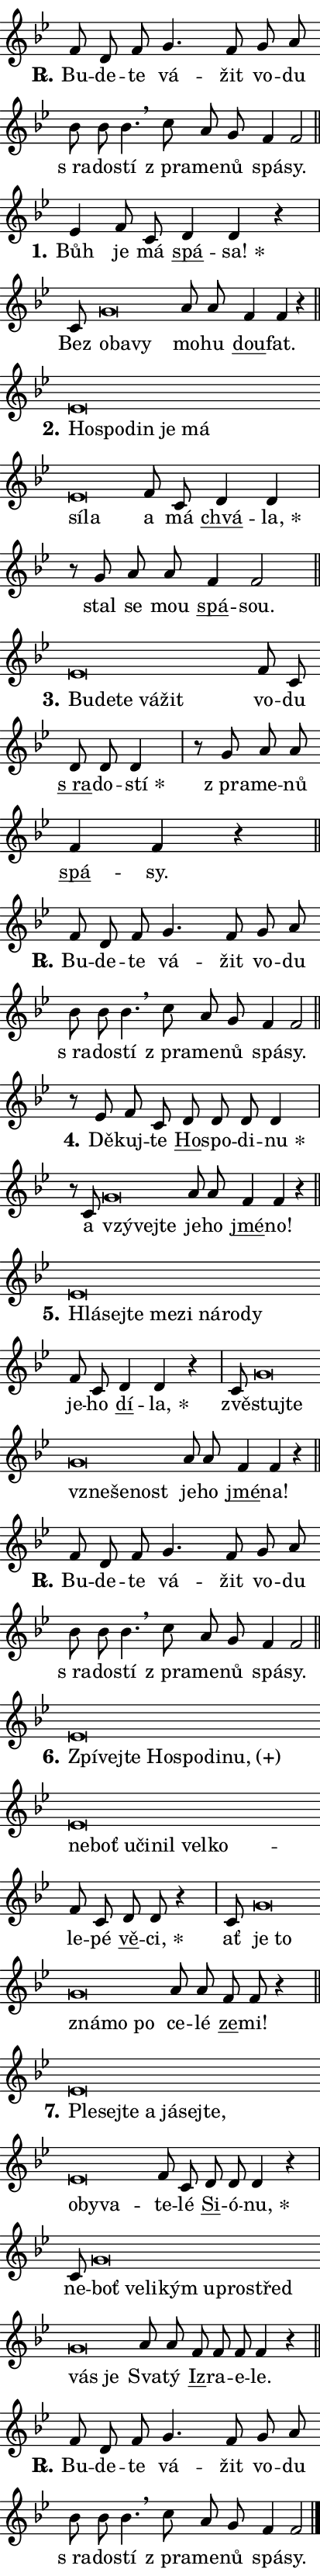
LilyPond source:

\version "2.24.0"
\header { tagline = "" }
\paper {
  indent = 0\cm
  top-margin = 0\cm
  right-margin = 0\cm
  bottom-margin = 0\cm
  left-margin = 0\cm
  paper-width = 7\cm
  page-breaking = #ly:one-page-breaking
  system-system-spacing.basic-distance = #11
  score-system-spacing.basic-distance = #11
  ragged-last = ##f
}


%% Author: Thomas Morley
%% https://lists.gnu.org/archive/html/lilypond-user/2020-05/msg00002.html
#(define (line-position grob)
"Returns position of @var[grob} in current system:
   @code{'start}, if at first time-step
   @code{'end}, if at last time-step
   @code{'middle} otherwise
"
  (let* ((col (ly:item-get-column grob))
         (ln (ly:grob-object col 'left-neighbor))
         (rn (ly:grob-object col 'right-neighbor))
         (col-to-check-left (if (ly:grob? ln) ln col))
         (col-to-check-right (if (ly:grob? rn) rn col))
         (break-dir-left
           (and
             (ly:grob-property col-to-check-left 'non-musical #f)
             (ly:item-break-dir col-to-check-left)))
         (break-dir-right
           (and
             (ly:grob-property col-to-check-right 'non-musical #f)
             (ly:item-break-dir col-to-check-right))))
        (cond ((eqv? 1 break-dir-left) 'start)
              ((eqv? -1 break-dir-right) 'end)
              (else 'middle))))

#(define (tranparent-at-line-position vctor)
  (lambda (grob)
  "Relying on @code{line-position} select the relevant enry from @var{vctor}.
Used to determine transparency,"
    (case (line-position grob)
      ((end) (not (vector-ref vctor 0)))
      ((middle) (not (vector-ref vctor 1)))
      ((start) (not (vector-ref vctor 2))))))

noteHeadBreakVisibility =
#(define-music-function (break-visibility)(vector?)
"Makes @code{NoteHead}s transparent relying on @var{break-visibility}"
#{
  \override NoteHead.transparent =
    #(tranparent-at-line-position break-visibility)
#})

#(define delete-ledgers-for-transparent-note-heads
  (lambda (grob)
    "Reads whether a @code{NoteHead} is transparent.
If so this @code{NoteHead} is removed from @code{'note-heads} from
@var{grob}, which is supposed to be @code{LedgerLineSpanner}.
As a result ledgers are not printed for this @code{NoteHead}"
    (let* ((nhds-array (ly:grob-object grob 'note-heads))
           (nhds-list
             (if (ly:grob-array? nhds-array)
                 (ly:grob-array->list nhds-array)
                 '()))
           ;; Relies on the transparent-property being done before
           ;; Staff.LedgerLineSpanner.after-line-breaking is executed.
           ;; This is fragile ...
           (to-keep
             (remove
               (lambda (nhd)
                 (ly:grob-property nhd 'transparent #f))
               nhds-list)))
      ;; TODO find a better method to iterate over grob-arrays, similiar
      ;; to filter/remove etc for lists
      ;; For now rebuilt from scratch
      (set! (ly:grob-object grob 'note-heads)  '())
      (for-each
        (lambda (nhd)
          (ly:pointer-group-interface::add-grob grob 'note-heads nhd))
        to-keep))))

hideNotes = {
  \noteHeadBreakVisibility #begin-of-line-visible
}
unHideNotes = {
  \noteHeadBreakVisibility #all-visible
}

% work-around for resetting accidentals
% https://lilypond.org/doc/v2.23/Documentation/notation/displaying-rhythms#unmetered-music
cadenzaMeasure = {
  \cadenzaOff
  \partial 1024 s1024
  \cadenzaOn
}

#(define-markup-command (accent layout props text) (markup?)
  "Underline accented syllable"
  (interpret-markup layout props
    #{\markup \override #'(offset . 4.3) \underline { #text }#}))

responsum = \markup \concat {
  "R" \hspace #-1.05 \path #0.1 #'((moveto 0 0.07) (lineto 0.9 0.8)) \hspace #0.05 "."
}

\layout {
    \context {
        \Staff
        \remove "Time_signature_engraver"
        \override LedgerLineSpanner.after-line-breaking = #delete-ledgers-for-transparent-note-heads
    }
    \context {
        \Voice {
            \override NoteHead.output-attributes = #'((class . "notehead"))
            \override Hairpin.height = #0.55
        }
    }
    \context {
        \Lyrics {
            \override StanzaNumber.output-attributes = #'((class . "stanzanumber"))
            \override LyricSpace.minimum-distance = #0.9
            \override LyricText.font-name = #"TeX Gyre Schola"
            \override LyricText.font-size = 1
            \override StanzaNumber.font-name = #"TeX Gyre Schola Bold"
            \override StanzaNumber.font-size = 1
        }
    }
}

% magnetic-lyrics.ily
%
%   written by
%     Jean Abou Samra <jean@abou-samra.fr>
%     Werner Lemberg <wl@gnu.org>
%
%   adapted by
%     Jiri Hon <jiri.hon@gmail.com>
%
% Version 2022-Apr-15

% https://www.mail-archive.com/lilypond-user@gnu.org/msg149350.html

#(define (Left_hyphen_pointer_engraver context)
   "Collect syllable-hyphen-syllable occurrences in lyrics and store
them in properties.  This engraver only looks to the left.  For
example, if the lyrics input is @code{foo -- bar}, it does the
following.

@itemize @bullet
@item
Set the @code{text} property of the @code{LyricHyphen} grob between
@q{foo} and @q{bar} to @code{foo}.

@item
Set the @code{left-hyphen} property of the @code{LyricText} grob with
text @q{foo} to the @code{LyricHyphen} grob between @q{foo} and
@q{bar}.
@end itemize

Use this auxiliary engraver in combination with the
@code{lyric-@/text::@/apply-@/magnetic-@/offset!} hook."
   (let ((hyphen #f)
         (text #f))
     (make-engraver
      (acknowledgers
       ((lyric-syllable-interface engraver grob source-engraver)
        (set! text grob)))
      (end-acknowledgers
       ((lyric-hyphen-interface engraver grob source-engraver)
        ;(when (not (grob::has-interface grob 'lyric-space-interface))
          (set! hyphen grob)));)
      ((stop-translation-timestep engraver)
       (when (and text hyphen)
         (ly:grob-set-object! text 'left-hyphen hyphen))
       (set! text #f)
       (set! hyphen #f)))))

#(define (lyric-text::apply-magnetic-offset! grob)
   "If the space between two syllables is less than the value in
property @code{LyricText@/.details@/.squash-threshold}, move the right
syllable to the left so that it gets concatenated with the left
syllable.

Use this function as a hook for
@code{LyricText@/.after-@/line-@/breaking} if the
@code{Left_@/hyphen_@/pointer_@/engraver} is active."
   (let ((hyphen (ly:grob-object grob 'left-hyphen #f)))
     (when hyphen
       (let ((left-text (ly:spanner-bound hyphen LEFT)))
         (when (grob::has-interface left-text 'lyric-syllable-interface)
           (let* ((common (ly:grob-common-refpoint grob left-text X))
                  (this-x-ext (ly:grob-extent grob common X))
                  (left-x-ext
                   (begin
                     ;; Trigger magnetism for left-text.
                     (ly:grob-property left-text 'after-line-breaking)
                     (ly:grob-extent left-text common X)))
                  ;; `delta` is the gap width between two syllables.
                  (delta (- (interval-start this-x-ext)
                            (interval-end left-x-ext)))
                  (details (ly:grob-property grob 'details))
                  (threshold (assoc-get 'squash-threshold details 0.2)))
             (when (< delta threshold)
               (let* (;; We have to manipulate the input text so that
                      ;; ligatures crossing syllable boundaries are not
                      ;; disabled.  For languages based on the Latin
                      ;; script this is essentially a beautification.
                      ;; However, for non-Western scripts it can be a
                      ;; necessity.
                      (lt (ly:grob-property left-text 'text))
                      (rt (ly:grob-property grob 'text))
                      (is-space (grob::has-interface hyphen 'lyric-space-interface))
                      (space (if is-space " " ""))
                      (space-markup (grob-interpret-markup grob " "))
                      (space-size (interval-length (ly:stencil-extent space-markup X)))
                      (extra-delta (if is-space space-size 0))
                      ;; Append new syllable.
                      (ltrt-space (if (and (string? lt) (string? rt))
                                (string-append lt space rt)
                                (make-concat-markup (list lt space rt))))
                      ;; Right-align `ltrt` to the right side.
                      (ltrt-space-markup (grob-interpret-markup
                               grob
                               (make-translate-markup
                                (cons (interval-length this-x-ext) 0)
                                (make-right-align-markup ltrt-space)))))
                 (begin
                   ;; Don't print `left-text`.
                   (ly:grob-set-property! left-text 'stencil #f)
                   ;; Set text and stencil (which holds all collected
                   ;; syllables so far) and shift it to the left.
                   (ly:grob-set-property! grob 'text ltrt-space)
                   (ly:grob-set-property! grob 'stencil ltrt-space-markup)
                   (ly:grob-translate-axis! grob (- (- delta extra-delta)) X))))))))))


#(define (lyric-hyphen::displace-bounds-first grob)
   ;; Make very sure this callback isn't triggered too early.
   (let ((left (ly:spanner-bound grob LEFT))
         (right (ly:spanner-bound grob RIGHT)))
     (ly:grob-property left 'after-line-breaking)
     (ly:grob-property right 'after-line-breaking)
     (ly:lyric-hyphen::print grob)))

squashThreshold = #0.4

\layout {
  \context {
    \Lyrics
    \consists #Left_hyphen_pointer_engraver
    \override LyricText.after-line-breaking =
      #lyric-text::apply-magnetic-offset!
    \override LyricHyphen.stencil = #lyric-hyphen::displace-bounds-first
    \override LyricText.details.squash-threshold = \squashThreshold
    \override LyricHyphen.minimum-distance = 0
    \override LyricHyphen.minimum-length = \squashThreshold
  }
}

squash = \override LyricText.details.squash-threshold = 9999
unSquash = \override LyricText.details.squash-threshold = \squashThreshold

left = \override LyricText.self-alignment-X = #LEFT
unLeft = \revert LyricText.self-alignment-X

starOffset = #(lambda (grob) 
                (let ((x_offset (ly:self-alignment-interface::aligned-on-x-parent grob)))
                  (if (= x_offset 0) 0 (+ x_offset 1.2))))

star = #(define-music-function (syllable)(string?)
"Append star separator at the end of a syllable"
#{
  \once \override LyricText.X-offset = #starOffset
  \lyricmode { \markup {
    #syllable
    \override #'((font-name . "TeX Gyre Schola Bold")) \hspace #0.2 \lower #0.65 \larger "*"
  } }
#})

starAccent = #(define-music-function (syllable)(string?)
"Append star separator at the end of a syllable and make accent"
#{
  \once \override LyricText.X-offset = #starOffset
  \lyricmode { \markup {
    \accent #syllable
    \override #'((font-name . "TeX Gyre Schola Bold")) \hspace #0.2 \lower #0.65 \larger "*"
  } }
#})

breath = #(define-music-function (syllable)(string?)
"Append breathing indicator at the end of a syllable"
#{
  \lyricmode { \markup { #syllable "+" } }
#})

optionalBreath = #(define-music-function (syllable)(string?)
"Append optional breathing indicator at the end of a syllable"
#{
  \lyricmode { \markup { #syllable "(+)" } }
#})


\score {
    <<
        \new Voice = "melody" { \cadenzaOn \key bes \major \relative { f'8 d f g4. f8 \bar "" g a \bar "" bes bes bes4. \breathe \bar "" c8 a g \bar "" f4 f2 \cadenzaMeasure \bar "||" \break } }
        \new Lyrics \lyricsto "melody" { \lyricmode { \set stanza = \responsum
Bu -- de -- te vá -- žit vo -- du "s ra" -- do -- stí "z pra" -- me -- nů spá -- sy. } }
    >>
    \layout {}
}

\score {
    <<
        \new Voice = "melody" { \cadenzaOn \key bes \major \relative { es'4 f8 c \bar "" d4 d r \cadenzaMeasure \bar "|" c8 g'\breve*1/16 \hideNotes \breve*1/16 \breve*1/16 \bar "" \unHideNotes a8 a \bar "" f4 f r \cadenzaMeasure \bar "||" \break } }
        \new Lyrics \lyricsto "melody" { \lyricmode { \set stanza = "1."
Bůh je má \markup \accent spá -- \star sa! Bez \left o -- \squash ba -- vy \unLeft \unSquash mo -- hu \markup \accent dou -- fat. } }
    >>
    \layout {}
}

\score {
    <<
        \new Voice = "melody" { \cadenzaOn \key bes \major \relative { es'\breve*1/16 \hideNotes \breve*1/16 \bar "" \breve*1/16 \bar "" \breve*1/16 \bar "" \breve*1/16 \bar "" \breve*1/16 \breve*1/16 \bar "" \unHideNotes f8 c \bar "" d4 d \cadenzaMeasure \bar "|" r8 g a8 a \bar "" f4 f2 \cadenzaMeasure \bar "||" \break } }
        \new Lyrics \lyricsto "melody" { \lyricmode { \set stanza = "2."
\left Ho -- \squash spo -- din je má sí -- la \unLeft \unSquash a má \markup \accent chvá -- \star la, stal se mou \markup \accent spá -- sou. } }
    >>
    \layout {}
}

\score {
    <<
        \new Voice = "melody" { \cadenzaOn \key bes \major \relative { es'\breve*1/16 \hideNotes \breve*1/16 \bar "" \breve*1/16 \bar "" \breve*1/16 \breve*1/16 \bar "" \unHideNotes f8 c \bar "" d d d4 \cadenzaMeasure \bar "|" r8 g a a \bar "" f4 f r \cadenzaMeasure \bar "||" \break } }
        \new Lyrics \lyricsto "melody" { \lyricmode { \set stanza = "3."
\left Bu -- \squash de -- te vá -- žit \unLeft \unSquash vo -- du \markup \accent "s ra" -- do -- \star stí "z pra" -- me -- nů \markup \accent spá -- sy. } }
    >>
    \layout {}
}

\score {
    <<
        \new Voice = "melody" { \cadenzaOn \key bes \major \relative { f'8 d f g4. f8 \bar "" g a \bar "" bes bes bes4. \breathe \bar "" c8 a g \bar "" f4 f2 \cadenzaMeasure \bar "||" \break } }
        \new Lyrics \lyricsto "melody" { \lyricmode { \set stanza = \responsum
Bu -- de -- te vá -- žit vo -- du "s ra" -- do -- stí "z pra" -- me -- nů spá -- sy. } }
    >>
    \layout {}
}

\score {
    <<
        \new Voice = "melody" { \cadenzaOn \key bes \major \relative { r8 es' f c \bar "" d d d d4 \cadenzaMeasure \bar "|" r8 c8 g'\breve*1/16 \hideNotes \breve*1/16 \breve*1/16 \bar "" \unHideNotes a8 a \bar "" f4 f r \cadenzaMeasure \bar "||" \break } }
        \new Lyrics \lyricsto "melody" { \lyricmode { \set stanza = "4."
Dě -- kuj -- te \markup \accent Ho -- spo -- di -- \star nu a \left vzý -- \squash vej -- te \unLeft \unSquash je -- ho \markup \accent jmé -- no! } }
    >>
    \layout {}
}

\score {
    <<
        \new Voice = "melody" { \cadenzaOn \key bes \major \relative { es'\breve*1/16 \hideNotes \breve*1/16 \bar "" \breve*1/16 \bar "" \breve*1/16 \bar "" \breve*1/16 \bar "" \breve*1/16 \bar "" \breve*1/16 \breve*1/16 \bar "" \unHideNotes f8 c \bar "" d4 d r \cadenzaMeasure \bar "|" c8 g'\breve*1/16 \hideNotes \breve*1/16 \bar "" \breve*1/16 \bar "" \breve*1/16 \breve*1/16 \bar "" \unHideNotes a8 a \bar "" f4 f r \cadenzaMeasure \bar "||" \break } }
        \new Lyrics \lyricsto "melody" { \lyricmode { \set stanza = "5."
\left Hlá -- \squash sej -- te me -- zi ná -- ro -- dy \unLeft \unSquash je -- ho \markup \accent dí -- \star la, zvě -- \left stuj -- \squash te vzne -- še -- nost \unLeft \unSquash je -- ho \markup \accent jmé -- na! } }
    >>
    \layout {}
}

\score {
    <<
        \new Voice = "melody" { \cadenzaOn \key bes \major \relative { f'8 d f g4. f8 \bar "" g a \bar "" bes bes bes4. \breathe \bar "" c8 a g \bar "" f4 f2 \cadenzaMeasure \bar "||" \break } }
        \new Lyrics \lyricsto "melody" { \lyricmode { \set stanza = \responsum
Bu -- de -- te vá -- žit vo -- du "s ra" -- do -- stí "z pra" -- me -- nů spá -- sy. } }
    >>
    \layout {}
}

\score {
    <<
        \new Voice = "melody" { \cadenzaOn \key bes \major \relative { es'\breve*1/16 \hideNotes \breve*1/16 \bar "" \breve*1/16 \bar "" \breve*1/16 \bar "" \breve*1/16 \bar "" \breve*1/16 \bar "" \breve*1/16 \bar "" \breve*1/16 \bar "" \breve*1/16 \bar "" \breve*1/16 \bar "" \breve*1/16 \bar "" \breve*1/16 \bar "" \breve*1/16 \breve*1/16 \bar "" \unHideNotes f8 c \bar "" d d r4 \cadenzaMeasure \bar "|" c8 g'\breve*1/16 \hideNotes \breve*1/16 \bar "" \breve*1/16 \bar "" \breve*1/16 \breve*1/16 \bar "" \unHideNotes a8 a \bar "" f f r4 \cadenzaMeasure \bar "||" \break } }
        \new Lyrics \lyricsto "melody" { \lyricmode { \set stanza = "6."
\left Zpí -- \squash vej -- te Ho -- spo -- di -- \optionalBreath nu, ne -- boť u -- či -- nil vel -- ko -- \unLeft \unSquash le -- pé \markup \accent vě -- \star ci, ať \left je \squash to zná -- mo po \unLeft \unSquash ce -- lé \markup \accent ze -- mi! } }
    >>
    \layout {}
}

\score {
    <<
        \new Voice = "melody" { \cadenzaOn \key bes \major \relative { es'\breve*1/16 \hideNotes \breve*1/16 \bar "" \breve*1/16 \bar "" \breve*1/16 \bar "" \breve*1/16 \bar "" \breve*1/16 \bar "" \breve*1/16 \bar "" \breve*1/16 \bar "" \breve*1/16 \breve*1/16 \bar "" \unHideNotes f8 c \bar "" d d d4 r \cadenzaMeasure \bar "|" c8 g'\breve*1/16 \hideNotes \breve*1/16 \bar "" \breve*1/16 \bar "" \breve*1/16 \bar "" \breve*1/16 \bar "" \breve*1/16 \bar "" \breve*1/16 \breve*1/16 \bar "" \unHideNotes a8 a \bar "" f f f f4 r \cadenzaMeasure \bar "||" \break } }
        \new Lyrics \lyricsto "melody" { \lyricmode { \set stanza = "7."
\left Ple -- \squash sej -- te a já -- sej -- te, o -- by -- va -- \unLeft \unSquash te -- lé \markup \accent Si -- ó -- \star nu, ne -- \left boť \squash ve -- li -- kým upro -- střed vás je \unLeft \unSquash Sva -- tý \markup \accent Iz -- ra -- e -- le. } }
    >>
    \layout {}
}

\score {
    <<
        \new Voice = "melody" { \cadenzaOn \key bes \major \relative { f'8 d f g4. f8 \bar "" g a \bar "" bes bes bes4. \breathe \bar "" c8 a g \bar "" f4 f2 \cadenzaMeasure \bar "||" \break } \bar "|." }
        \new Lyrics \lyricsto "melody" { \lyricmode { \set stanza = \responsum
Bu -- de -- te vá -- žit vo -- du "s ra" -- do -- stí "z pra" -- me -- nů spá -- sy. } }
    >>
    \layout {}
}
